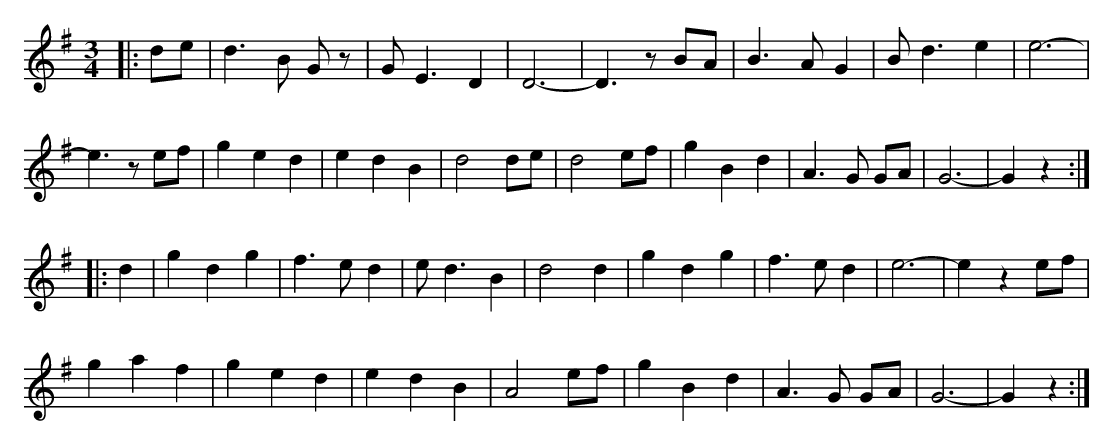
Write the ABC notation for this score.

X:1
M:3/4
K:G
|:de | d2>B2 G z | G2<E2 D2 | D6-| D3 z BA | B2>A2 G2 |B2<d2 e2 | e6- |
e3 z ef | g2 e2 d2 | e2 d2 B2 | d4 de|d4 ef | g2 B2 d2 | A2>G2 GA | G6- | G2 z2 :|
|:d2 | g2 d2 g2 | f2>e2 d2 | e2<d2 B2 |d4 d2 |g2 d2 g2 |f2>e2 d2 | e6- | e2 z2 ef |
g2 a2 f2 | g2 e2 d2 |e2 d2 B2 |A4 ef | g2 B2 d2 | A2>G2 GA | G6- |G2 z2 :|
